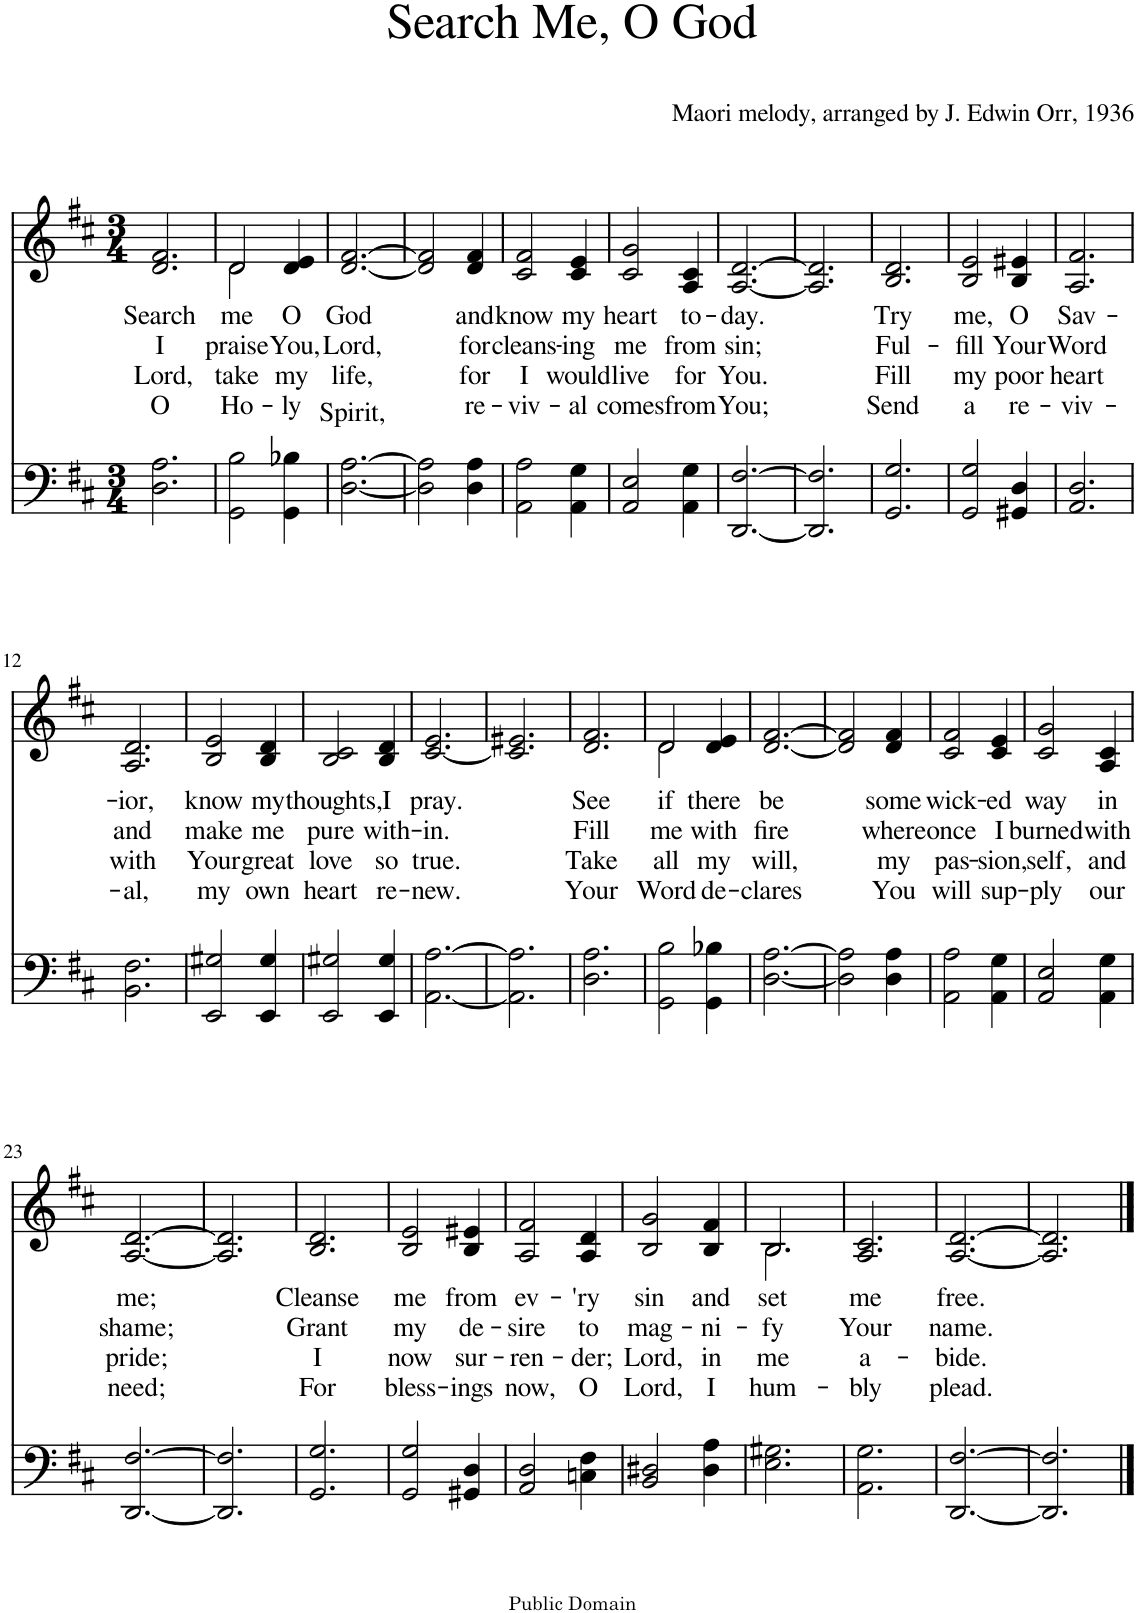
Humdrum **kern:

**kern	**kern	**text	**text	**text	**text
*part2	*part1	*part1	*part1	*part1	*part1
*staff2	*staff1	*staff1	*staff1	*staff1	*staff1
*I"Piano	*I"Piano	*	*	*	*
*I'Pno	*I'Pno	*	*	*	*
*clefF4	*clefG2	*	*	*	*
*k[f#c#]	*k[f#c#]	*	*	*	*
*D:	*D:	*	*	*	*
*M3/4	*M3/4	*	*	*	*
=1	=1	=1	=1	=1	=1
!	!	!LO:LY:b	!LO:LY:b	!LO:LY:b	!LO:LY:b
2.D\ 2.A\	2.d/ 2.f#/	Search	I	Lord,	O
=2	=2	=2	=2	=2	=2
!	!	!LO:LY:b	!LO:LY:b	!LO:LY:b	!LO:LY:b
*	*^	*	*	*	*
2GG\ 2B\	2d/	2d\	me	praise	take	Ho-
!	!	!	!LO:LY:b	!LO:LY:b	!LO:LY:b	!LO:LY:b
4GG\ 4B-X\	4d/ 4e/	4ryy	O	You,	my	-ly
=3	=3	=3	=3	=3	=3	=3
!	!	!	!LO:LY:b	!LO:LY:b	!LO:LY:b	!LO:LY:b
*	*v	*v	*	*	*	*
[2.D\ [2.A\	[2.d/ [2.f#/	God	Lord,	life,	Spirit,
=4	=4	=4	=4	=4	=4
2D\] 2A\]	2d/] 2f#/]	.	.	.	.
!	!	!LO:LY:b	!LO:LY:b	!LO:LY:b	!LO:LY:b
4D\ 4A\	4d/ 4f#/	and	for	for	re-
=5	=5	=5	=5	=5	=5
!	!	!LO:LY:b	!LO:LY:b	!LO:LY:b	!LO:LY:b
2AA\ 2A\	2c#/ 2f#/	know	cleans-	I	-viv-
!	!	!LO:LY:b	!LO:LY:b	!LO:LY:b	!LO:LY:b
4AA\ 4G\	4c#/ 4e/	my	-ing	would	-al
=6	=6	=6	=6	=6	=6
!	!	!LO:LY:b	!LO:LY:b	!LO:LY:b	!LO:LY:b
2AA/ 2E/	2c#/ 2g/	heart	me	live	comes
!	!	!LO:LY:b	!LO:LY:b	!LO:LY:b	!LO:LY:b
4AA\ 4G\	4A/ 4c#/	to-	from	for	from
=7	=7	=7	=7	=7	=7
!	!	!LO:LY:b	!LO:LY:b	!LO:LY:b	!LO:LY:b
[2.DD/ [2.F#/	[2.A/ [2.d/	-day.	sin;	You.	You;
=8	=8	=8	=8	=8	=8
2.DD/] 2.F#/]	2.A/] 2.d/]	.	.	.	.
=9	=9	=9	=9	=9	=9
!	!	!LO:LY:b	!LO:LY:b	!LO:LY:b	!LO:LY:b
2.GG/ 2.G/	2.B/ 2.d/	Try	Ful-	Fill	Send
=10	=10	=10	=10	=10	=10
!	!	!LO:LY:b	!LO:LY:b	!LO:LY:b	!LO:LY:b
2GG/ 2G/	2B/ 2e/	me,	-fill	my	a
!	!	!LO:LY:b	!LO:LY:b	!LO:LY:b	!LO:LY:b
4GG#X/ 4D/	4B/ 4e#X/	O	Your	poor	re-
=11	=11	=11	=11	=11	=11
!	!	!LO:LY:b	!LO:LY:b	!LO:LY:b	!LO:LY:b
2.AA/ 2.D/	2.A/ 2.f#/	Sav-	Word	heart	-viv-
!!LO:LB:g=z
=12	=12	=12	=12	=12	=12
!	!	!LO:LY:b	!LO:LY:b	!LO:LY:b	!LO:LY:b
2.BB\ 2.F#\	2.A/ 2.d/	-ior,	and	with	-al,
=13	=13	=13	=13	=13	=13
!	!	!LO:LY:b	!LO:LY:b	!LO:LY:b	!LO:LY:b
2EE/ 2G#X/	2B/ 2e/	know	make	Your	my
!	!	!LO:LY:b	!LO:LY:b	!LO:LY:b	!LO:LY:b
4EE/ 4G#/	4B/ 4d/	my	me	great	own
=14	=14	=14	=14	=14	=14
!	!	!LO:LY:b	!LO:LY:b	!LO:LY:b	!LO:LY:b
2EE/ 2G#X/	2B/ 2c#/	thoughts,	pure	love	heart
!	!	!LO:LY:b	!LO:LY:b	!LO:LY:b	!LO:LY:b
4EE/ 4G#/	4B/ 4d/	I	with-	so	re-
=15	=15	=15	=15	=15	=15
!	!	!LO:LY:b	!LO:LY:b	!LO:LY:b	!LO:LY:b
[2.AA\ [2.A\	[2.c#/ 2.e/	pray.	-in.	true.	-new.
=16	=16	=16	=16	=16	=16
2.AA\] 2.A\]	2.c#/] 2.e#X/	.	.	.	.
=17	=17	=17	=17	=17	=17
!	!	!LO:LY:b	!LO:LY:b	!LO:LY:b	!LO:LY:b
2.D\ 2.A\	2.d/ 2.f#/	See	Fill	Take	Your
=18	=18	=18	=18	=18	=18
!	!	!LO:LY:b	!LO:LY:b	!LO:LY:b	!LO:LY:b
*	*^	*	*	*	*
2GG\ 2B\	2d/	2d\	if	me	all	Word
!	!	!	!LO:LY:b	!LO:LY:b	!LO:LY:b	!LO:LY:b
4GG\ 4B-X\	4d/ 4e/	4ryy	there	with	my	de-
=19	=19	=19	=19	=19	=19	=19
!	!	!	!LO:LY:b	!LO:LY:b	!LO:LY:b	!LO:LY:b
*	*v	*v	*	*	*	*
[2.D\ [2.A\	[2.d/ [2.f#/	be	fire	will,	-clares
=20	=20	=20	=20	=20	=20
2D\] 2A\]	2d/] 2f#/]	.	.	.	.
!	!	!LO:LY:b	!LO:LY:b	!LO:LY:b	!LO:LY:b
4D\ 4A\	4d/ 4f#/	some	where	my	You
=21	=21	=21	=21	=21	=21
!	!	!LO:LY:b	!LO:LY:b	!LO:LY:b	!LO:LY:b
2AA\ 2A\	2c#/ 2f#/	wick-	once	pas-	will
!	!	!LO:LY:b	!LO:LY:b	!LO:LY:b	!LO:LY:b
4AA\ 4G\	4c#/ 4e/	-ed	I	-sion,	sup-
=22	=22	=22	=22	=22	=22
!	!	!LO:LY:b	!LO:LY:b	!LO:LY:b	!LO:LY:b
2AA/ 2E/	2c#/ 2g/	way	burned	self,	-ply
!	!	!LO:LY:b	!LO:LY:b	!LO:LY:b	!LO:LY:b
4AA\ 4G\	4A/ 4c#/	in	with	and	our
!!LO:LB:g=z
=23	=23	=23	=23	=23	=23
!	!	!LO:LY:b	!LO:LY:b	!LO:LY:b	!LO:LY:b
[2.DD/ [2.F#/	[2.A/ [2.d/	me;	shame;	pride;	need;
=24	=24	=24	=24	=24	=24
2.DD/] 2.F#/]	2.A/] 2.d/]	.	.	.	.
=25	=25	=25	=25	=25	=25
!	!	!LO:LY:b	!LO:LY:b	!LO:LY:b	!LO:LY:b
2.GG/ 2.G/	2.B/ 2.d/	Cleanse	Grant	I	For
=26	=26	=26	=26	=26	=26
!	!	!LO:LY:b	!LO:LY:b	!LO:LY:b	!LO:LY:b
2GG/ 2G/	2B/ 2e/	me	my	now	bless-
!	!	!LO:LY:b	!LO:LY:b	!LO:LY:b	!LO:LY:b
4GG#X/ 4D/	4B/ 4e#X/	from	de-	sur-	-ings
=27	=27	=27	=27	=27	=27
!	!	!LO:LY:b	!LO:LY:b	!LO:LY:b	!LO:LY:b
2AA/ 2D/	2A/ 2f#/	ev-	-sire	-ren-	now,
!	!	!LO:LY:b	!LO:LY:b	!LO:LY:b	!LO:LY:b
4Cn\ 4F#\	4A/ 4d/	-'ry	to	-der;	O
=28	=28	=28	=28	=28	=28
!	!	!LO:LY:b	!LO:LY:b	!LO:LY:b	!LO:LY:b
2BB/ 2D#X/	2B/ 2g/	sin	mag-	Lord,	Lord,
!	!	!LO:LY:b	!LO:LY:b	!LO:LY:b	!LO:LY:b
4D#\ 4A\	4B/ 4f#/	and	-ni-	in	I
=29	=29	=29	=29	=29	=29
!	!	!LO:LY:b	!LO:LY:b	!LO:LY:b	!LO:LY:b
*	*^	*	*	*	*
2.E\ 2.G#X\	2.B/	2.B\	set	-fy	me	hum-
=30	=30	=30	=30	=30	=30	=30
!	!	!	!LO:LY:b	!LO:LY:b	!LO:LY:b	!LO:LY:b
*	*v	*v	*	*	*	*
2.AA\ 2.G\	2.A/ 2.c#/	me	Your	a-	-bly
=31	=31	=31	=31	=31	=31
!	!	!LO:LY:b	!LO:LY:b	!LO:LY:b	!LO:LY:b
[2.DD/ [2.F#/	[2.A/ [2.d/	free.	name.	-bide.	plead.
=32	=32	=32	=32	=32	=32
2.DD/] 2.F#/]	2.A/] 2.d/]	.	.	.	.
==	==	==	==	==	==
*-	*-	*-	*-	*-	*-
